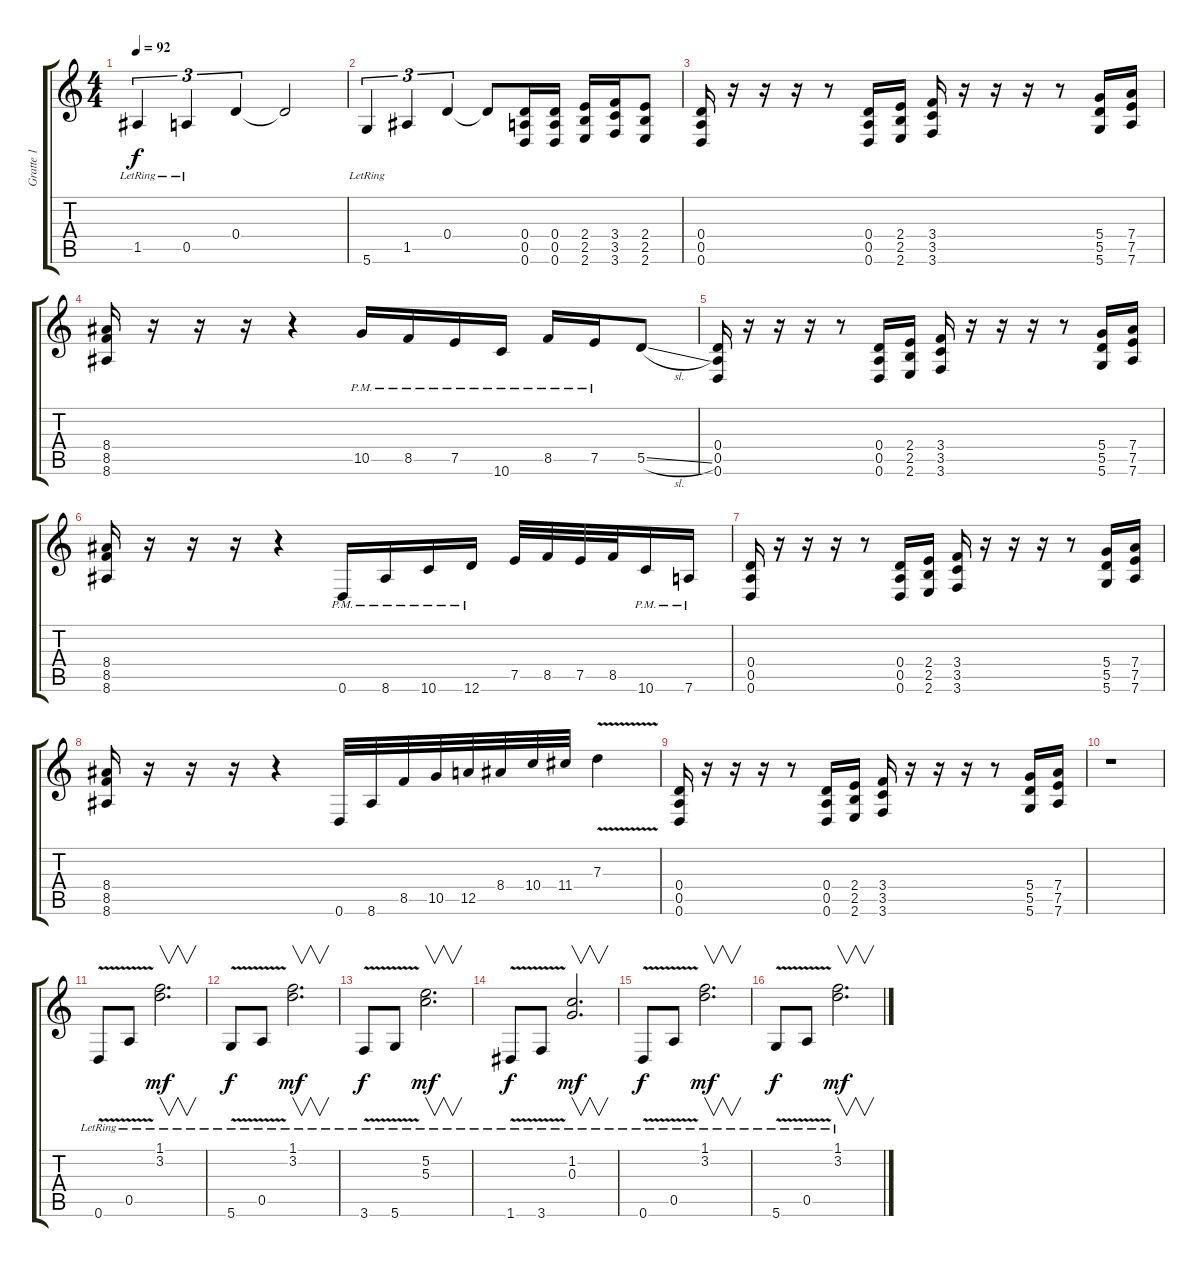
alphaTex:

\track ("Gratte 1" "Gratte 1") {instrument electricguitarclean}
\staff {score tabs}
\tuning (E4 B3 G3 D3 A2 D2) {hide}
\ts (4 4)
\tempo 92
\clef g2
\ks c
1.5{lr}.4{tu (3 2) dy f} 0.5{lr}.4{tu (3 2)} 0.4.4{tu (3 2)} 0.4{t}.2 |
5.6{lr}.4{tu (3 2)} 1.5.4{tu (3 2)} 0.4.4{tu (3 2)} 0.4{t}.8 (0.4 0.5 0.6).16 (0.4 0.5 0.6).16 (2.4 2.5 2.6).16 (3.4 3.5 3.6).16 (2.4 2.5 2.6).8 |
(0.4 0.5 0.6).16 r.16 r.16 r.16 r.8 (0.4 0.5 0.6).16 (2.4 2.5 2.6).16 (3.4 3.5 3.6).16 r.16 r.16 r.16 r.8 (5.4 5.5 5.6).16 (7.4 7.5 7.6).16 |
(8.4 8.5 8.6).16 r.16 r.16 r.16 r.4 10.5{pm}.16 8.5{pm}.16 7.5{pm}.16 10.6{pm}.16 8.5{pm}.16 7.5{pm}.16 5.5{sl}.8 |
(0.4 0.5 0.6).16 r.16 r.16 r.16 r.8 (0.4 0.5 0.6).16 (2.4 2.5 2.6).16 (3.4 3.5 3.6).16 r.16 r.16 r.16 r.8 (5.4 5.5 5.6).16 (7.4 7.5 7.6).16 |
(8.4 8.5 8.6).16 r.16 r.16 r.16 r.4 0.6{pm}.16 8.6{pm}.16 10.6{pm}.16 12.6{pm}.16 7.5.32 8.5.32 7.5.32 8.5.32 10.6{pm}.16 7.6{pm}.16 |
(0.4 0.5 0.6).16 r.16 r.16 r.16 r.8 (0.4 0.5 0.6).16 (2.4 2.5 2.6).16 (3.4 3.5 3.6).16 r.16 r.16 r.16 r.8 (5.4 5.5 5.6).16 (7.4 7.5 7.6).16 |
(8.4 8.5 8.6).16 r.16 r.16 r.16 r.4 0.6.32 8.6.32 8.5.32 10.5.32 12.5.32 8.4.32 10.4.32 11.4.32 7.3{v}.4 |
(0.4 0.5 0.6).16 r.16 r.16 r.16 r.8 (0.4 0.5 0.6).16 (2.4 2.5 2.6).16 (3.4 3.5 3.6).16 r.16 r.16 r.16 r.8 (5.4 5.5 5.6).16 (7.4 7.5 7.6).16 |
r.1 |
0.6{v lr}.8{instrument electricguitarclean} 0.5{v lr}.8 (1.1{lr} 3.2).2{v d dy mf} |
5.6{v lr}.8{dy f} 0.5{v lr}.8 (1.1{lr} 3.2).2{v d dy mf} |
3.6{v lr}.8{dy f} 5.6{v lr}.8 (5.2{lr} 5.3).2{v d dy mf} |
1.6{v lr}.8{dy f} 3.6{v lr}.8 (1.2{lr} 0.3).2{v d dy mf} |
0.6{v lr}.8{dy f} 0.5{v lr}.8 (1.1{lr} 3.2).2{v d dy mf} |
5.6{v lr}.8{dy f} 0.5{v lr}.8 (1.1{lr} 3.2).2{v d dy mf}
